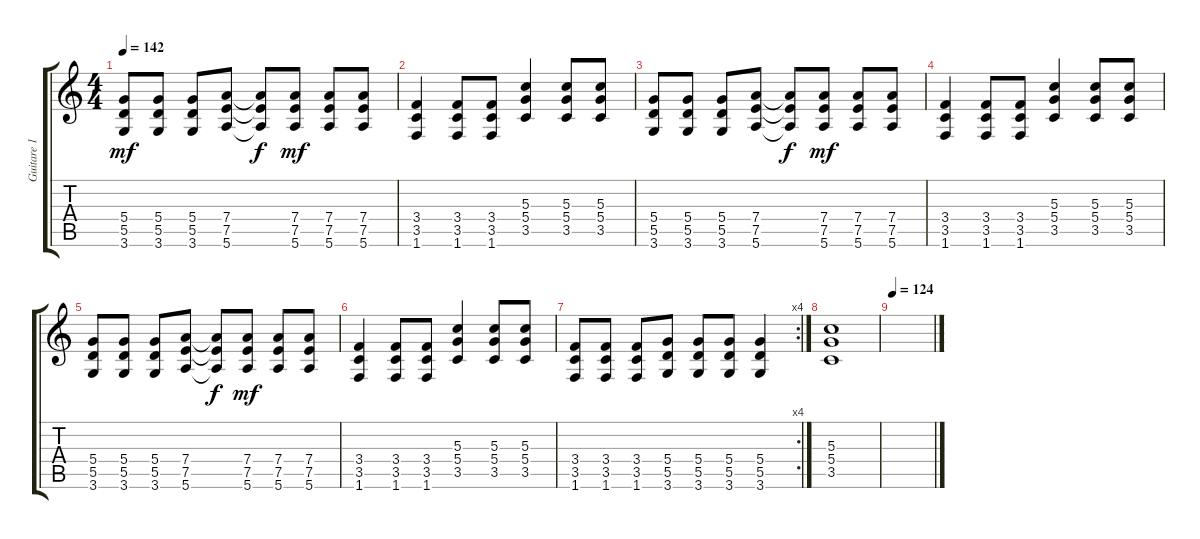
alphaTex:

\track ("Guitare 1" "Guitare 1") {instrument overdrivenguitar}
\staff {score tabs}
\tuning (E4 B3 G3 D3 A2 E2) {hide}
\ts (4 4)
\tempo 142
\clef g2
\ks c
(5.4 5.5 3.6).8{dy mf} (5.4 5.5 3.6).8 (5.4 5.5 3.6).8 (7.4 7.5 5.6).8 (7.4{t} 7.5{t} 5.6{t}).8{dy f} (7.4 7.5 5.6).8{dy mf} (7.4 7.5 5.6).8 (7.4 7.5 5.6).8 |
(3.4 3.5 1.6).4 (3.4 3.5 1.6).8 (3.4 3.5 1.6).8 (5.3 5.4 3.5).4 (5.3 5.4 3.5).8 (5.3 5.4 3.5).8 |
(5.4 5.5 3.6).8 (5.4 5.5 3.6).8 (5.4 5.5 3.6).8 (7.4 7.5 5.6).8 (7.4{t} 7.5{t} 5.6{t}).8{dy f} (7.4 7.5 5.6).8{dy mf} (7.4 7.5 5.6).8 (7.4 7.5 5.6).8 |
(3.4 3.5 1.6).4 (3.4 3.5 1.6).8 (3.4 3.5 1.6).8 (5.3 5.4 3.5).4 (5.3 5.4 3.5).8 (5.3 5.4 3.5).8 |
(5.4 5.5 3.6).8 (5.4 5.5 3.6).8 (5.4 5.5 3.6).8 (7.4 7.5 5.6).8 (7.4{t} 7.5{t} 5.6{t}).8{dy f} (7.4 7.5 5.6).8{dy mf} (7.4 7.5 5.6).8 (7.4 7.5 5.6).8 |
(3.4 3.5 1.6).4 (3.4 3.5 1.6).8 (3.4 3.5 1.6).8 (5.3 5.4 3.5).4 (5.3 5.4 3.5).8 (5.3 5.4 3.5).8 |
\rc 4
(3.4 3.5 1.6).8 (3.4 3.5 1.6).8 (3.4 3.5 1.6).8 (5.4 5.5 3.6).8 (5.4 5.5 3.6).8 (5.4 5.5 3.6).8 (5.4 5.5 3.6).4 |
(5.3 5.4 3.5).1 |
\tempo 124
